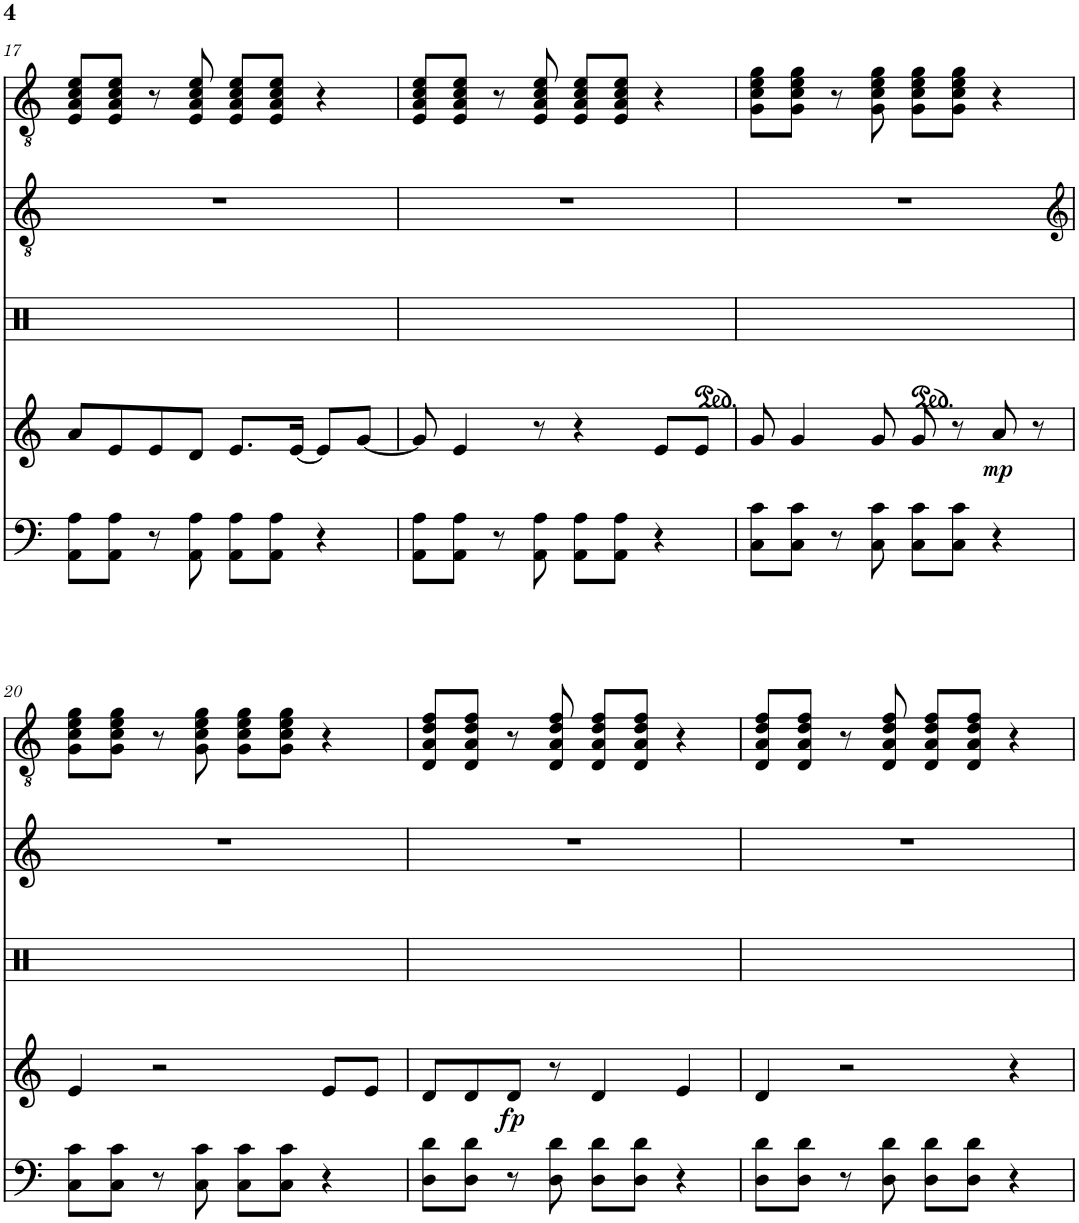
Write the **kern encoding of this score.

**kern	**kern	**dynam	**kern	**kern	**kern
*part5	*part4	*part4	*part3	*part2	*part1
*staff5	*staff4	*staff4	*staff3	*staff2	*staff1
*I"Voice	*I"Voice	*	*I"Voice	*I"Voice	*I"Voice
*I'V	*I'V	*	*I'V	*I'V	*I'V
!!LO:PB:g=z
*clefF4	*clefG2	*	*clefX	*clefGv2	*clefGv2
*k[]	*k[]	*	*k[]	*k[]	*k[]
*M4/4	*M4/4	*	*M4/4	*M4/4	*M4/4
=17	=17	=17	=17	=17	=17
8AA\ 8A\L	8a/L	.	1ryy	1r	8E/ 8A/ 8c/ 8e/L
8AA\ 8A\J	8e/	.	.	.	8E/ 8A/ 8c/ 8e/J
8r	8e/	.	.	.	8r
8AA\ 8A\	8d/J	.	.	.	8E/ 8A/ 8c/ 8e/
8AA\ 8A\L	8.e/L	.	.	.	8E/ 8A/ 8c/ 8e/L
8AA\ 8A\J	.	.	.	.	8E/ 8A/ 8c/ 8e/J
.	[<16e/Jk	.	.	.	.
4r	8e/L]	.	.	.	4r
.	[<8g/J	.	.	.	.
=18	=18	=18	=18	=18	=18
8AA\ 8A\L	8g/]	.	1ryy	1r	8E/ 8A/ 8c/ 8e/L
8AA\ 8A\J	4e/	.	.	.	8E/ 8A/ 8c/ 8e/J
8r	.	.	.	.	8r
8AA\ 8A\	8r	.	.	.	8E/ 8A/ 8c/ 8e/
8AA\ 8A\L	4r	.	.	.	8E/ 8A/ 8c/ 8e/L
8AA\ 8A\J	.	.	.	.	8E/ 8A/ 8c/ 8e/J
4r	8e/L	.	.	.	4r
.	8e/J	.	.	.	.
=19	=19	=19	=19	=19	=19
8C\ 8c\L	8g/	.	1ryy	1r	8G\ 8c\ 8e\ 8g\L
8C\ 8c\J	4g/	.	.	.	8G\ 8c\ 8e\ 8g\J
8r	.	.	.	.	8r
8C\ 8c\	8g/	.	.	.	8G\ 8c\ 8e\ 8g\
8C\ 8c\L	8g/	.	.	.	8G\ 8c\ 8e\ 8g\L
8C\ 8c\J	8r	.	.	.	8G\ 8c\ 8e\ 8g\J
!	!	!LO:DY:b	!	!	!
4r	8a/	mp	.	.	4r
.	8r	.	.	.	.
!!LO:LB:g=z
=20	=20	=20	=20	=20	=20
*	*	*	*	*clefG2	*
8C\ 8c\L	4e/	.	1ryy	1r	8G\ 8c\ 8e\ 8g\L
8C\ 8c\J	.	.	.	.	8G\ 8c\ 8e\ 8g\J
8r	2r	.	.	.	8r
8C\ 8c\	.	.	.	.	8G\ 8c\ 8e\ 8g\
8C\ 8c\L	.	.	.	.	8G\ 8c\ 8e\ 8g\L
8C\ 8c\J	.	.	.	.	8G\ 8c\ 8e\ 8g\J
4r	8e/L	.	.	.	4r
.	8e/J	.	.	.	.
=21	=21	=21	=21	=21	=21
8D\ 8d\L	8d/L	.	1ryy	1r	8D/ 8A/ 8d/ 8f/L
8D\ 8d\J	8d/	.	.	.	8D/ 8A/ 8d/ 8f/J
!	!	!LO:DY:b	!	!	!
8r	8d/J	fp	.	.	8r
8D\ 8d\	8r	.	.	.	8D/ 8A/ 8d/ 8f/
8D\ 8d\L	4d/	.	.	.	8D/ 8A/ 8d/ 8f/L
8D\ 8d\J	.	.	.	.	8D/ 8A/ 8d/ 8f/J
4r	4e/	.	.	.	4r
=22	=22	=22	=22	=22	=22
8D\ 8d\L	4d/	.	1ryy	1r	8D/ 8A/ 8d/ 8f/L
8D\ 8d\J	.	.	.	.	8D/ 8A/ 8d/ 8f/J
8r	2r	.	.	.	8r
8D\ 8d\	.	.	.	.	8D/ 8A/ 8d/ 8f/
8D\ 8d\L	.	.	.	.	8D/ 8A/ 8d/ 8f/L
8D\ 8d\J	.	.	.	.	8D/ 8A/ 8d/ 8f/J
4r	4r	.	.	.	4r
=	=	=	=	=	=
*-	*-	*-	*-	*-	*-
